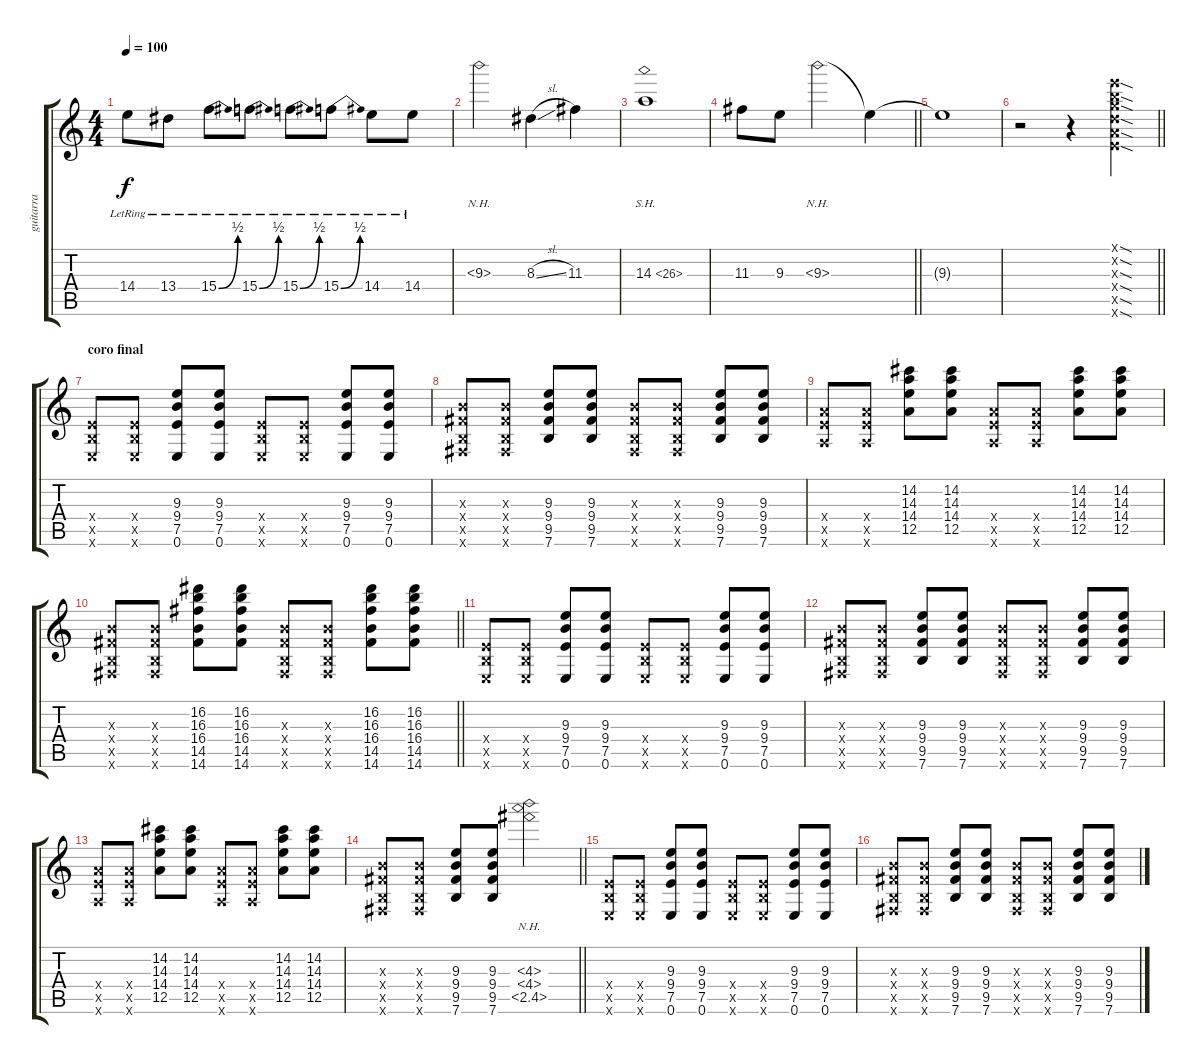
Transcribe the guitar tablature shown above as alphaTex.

\track ("guitarra" "guitarra") {instrument overdrivenguitar}
\staff {score tabs}
\tuning (E4 B3 G3 D3 A2 E2) {hide}
\ts (4 4)
\tempo 100
\clef g2
\ks c
14.4{lr}.8{dy f} 13.4{lr}.8 15.4{be (bend 0 0 60 2) lr}.8 15.4{be (bend 0 0 60 2) lr}.8 15.4{be (bend 0 0 60 2) lr}.8 15.4{be (bend 0 0 60 2) lr}.8 14.4{lr}.8 14.4{lr}.8 |
9.3{nh}.2 8.3{sl}.4 11.3.4 |
14.3{sh 12}.1 |
\barLineRight lightlight
11.3.8 9.3.8 9.3{nh}.2 9.3{t}.4 |
9.3{t}.1 |
\barLineRight lightlight
r.2 r.4 (12.1{sod x} 12.2{sod x} 12.3{sod x} 12.4{sod x} 12.5{sod x} 12.6{sod x}).4 |
\section ("" "coro final")
(2.4{x} 2.5{x} 0.6{x}).8 (2.4{x} 2.5{x} 0.6{x}).8 (9.3 9.4 7.5 0.6).8 (9.3 9.4 7.5 0.6).8 (2.4{x} 2.5{x} 0.6{x}).8 (2.4{x} 2.5{x} 0.6{x}).8 (9.3 9.4 7.5 0.6).8 (9.3 9.4 7.5 0.6).8 |
(4.3{x} 4.4{x} 2.5{x} 2.6{x}).8 (4.3{x} 4.4{x} 2.5{x} 2.6{x}).8 (9.3 9.4 9.5 7.6).8 (9.3 9.4 9.5 7.6).8 (4.3{x} 4.4{x} 2.5{x} 2.6{x}).8 (4.3{x} 4.4{x} 2.5{x} 2.6{x}).8 (9.3 9.4 9.5 7.6).8 (9.3 9.4 9.5 7.6).8 |
(7.4{x} 7.5{x} 5.6{x}).8 (7.4{x} 7.5{x} 5.6{x}).8 (14.2 14.3 14.4 12.5).8 (14.2 14.3 14.4 12.5).8 (7.4{x} 7.5{x} 5.6{x}).8 (7.4{x} 7.5{x} 5.6{x}).8 (14.2 14.3 14.4 12.5).8 (14.2 14.3 14.4 12.5).8 |
\barLineRight lightlight
(4.3{x} 4.4{x} 2.5{x} 2.6{x}).8 (4.3{x} 4.4{x} 2.5{x} 2.6{x}).8 (16.2 16.3 16.4 14.5 14.6).8 (16.2 16.3 16.4 14.5 14.6).8 (4.3{x} 4.4{x} 2.5{x} 2.6{x}).8 (4.3{x} 4.4{x} 2.5{x} 2.6{x}).8 (16.2 16.3 16.4 14.5 14.6).8 (16.2 16.3 16.4 14.5 14.6).8 |
(2.4{x} 2.5{x} 0.6{x}).8 (2.4{x} 2.5{x} 0.6{x}).8 (9.3 9.4 7.5 0.6).8 (9.3 9.4 7.5 0.6).8 (2.4{x} 2.5{x} 0.6{x}).8 (2.4{x} 2.5{x} 0.6{x}).8 (9.3 9.4 7.5 0.6).8 (9.3 9.4 7.5 0.6).8 |
(4.3{x} 4.4{x} 2.5{x} 2.6{x}).8 (4.3{x} 4.4{x} 2.5{x} 2.6{x}).8 (9.3 9.4 9.5 7.6).8 (9.3 9.4 9.5 7.6).8 (4.3{x} 4.4{x} 2.5{x} 2.6{x}).8 (4.3{x} 4.4{x} 2.5{x} 2.6{x}).8 (9.3 9.4 9.5 7.6).8 (9.3 9.4 9.5 7.6).8 |
(7.4{x} 7.5{x} 5.6{x}).8 (7.4{x} 7.5{x} 5.6{x}).8 (14.2 14.3 14.4 12.5).8 (14.2 14.3 14.4 12.5).8 (7.4{x} 7.5{x} 5.6{x}).8 (7.4{x} 7.5{x} 5.6{x}).8 (14.2 14.3 14.4 12.5).8 (14.2 14.3 14.4 12.5).8 |
\barLineRight lightlight
(4.3{x} 4.4{x} 2.5{x} 2.6{x}).8 (4.3{x} 4.4{x} 2.5{x} 2.6{x}).8 (9.3 9.4 9.5 7.6).8 (9.3 9.4 9.5 7.6).8 (4.3{nh} 4.4{nh} 2.5{nh}).2 |
(2.4{x} 2.5{x} 0.6{x}).8 (2.4{x} 2.5{x} 0.6{x}).8 (9.3 9.4 7.5 0.6).8 (9.3 9.4 7.5 0.6).8 (2.4{x} 2.5{x} 0.6{x}).8 (2.4{x} 2.5{x} 0.6{x}).8 (9.3 9.4 7.5 0.6).8 (9.3 9.4 7.5 0.6).8 |
(4.3{x} 4.4{x} 2.5{x} 2.6{x}).8 (4.3{x} 4.4{x} 2.5{x} 2.6{x}).8 (9.3 9.4 9.5 7.6).8 (9.3 9.4 9.5 7.6).8 (4.3{x} 4.4{x} 2.5{x} 2.6{x}).8 (4.3{x} 4.4{x} 2.5{x} 2.6{x}).8 (9.3 9.4 9.5 7.6).8 (9.3 9.4 9.5 7.6).8
